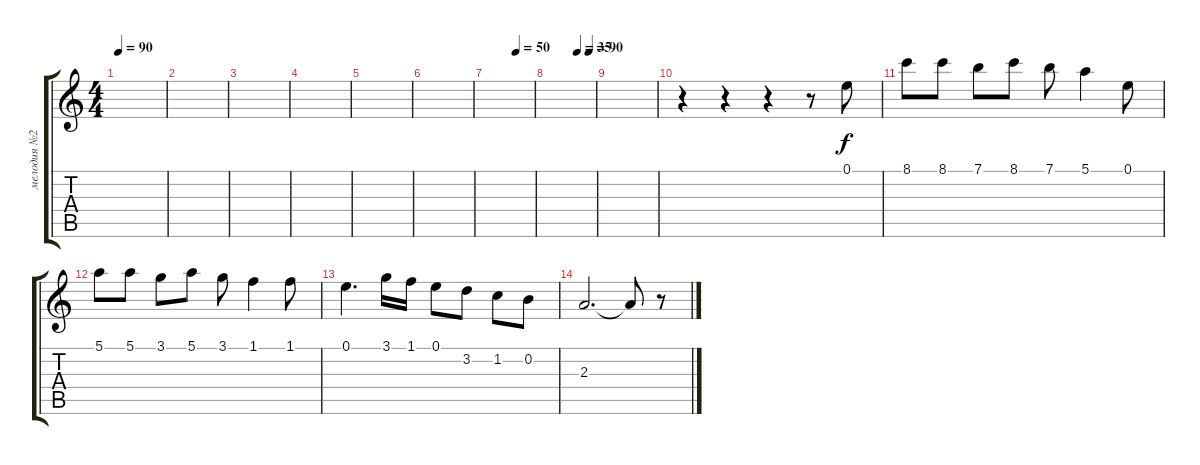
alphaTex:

\track ("мелодия №2" "мелодия №2") {instrument acousticguitarsteel}
\staff {score tabs}
\tuning (E4 B3 G3 D3 A2 E2) {hide}
\ts (4 4)
\tempo 90
\clef g2
\ks c
|
|
|
|
|
|
\tempo (50 0.625)
|
\tempo (35 0.625)
\tempo (90 0.875)
|
|
r.4 r.4 r.4 r.8 0.1.8 |
8.1.8 8.1.8 7.1.8 8.1.8 7.1.8 5.1.4 0.1.8 |
5.1.8 5.1.8 3.1.8 5.1.8 3.1.8 1.1.4 1.1.8 |
0.1.4{d} 3.1.16 1.1.16 0.1.8 3.2.8 1.2.8 0.2.8 |
2.3.2{d} 2.3{t}.8 r.8
